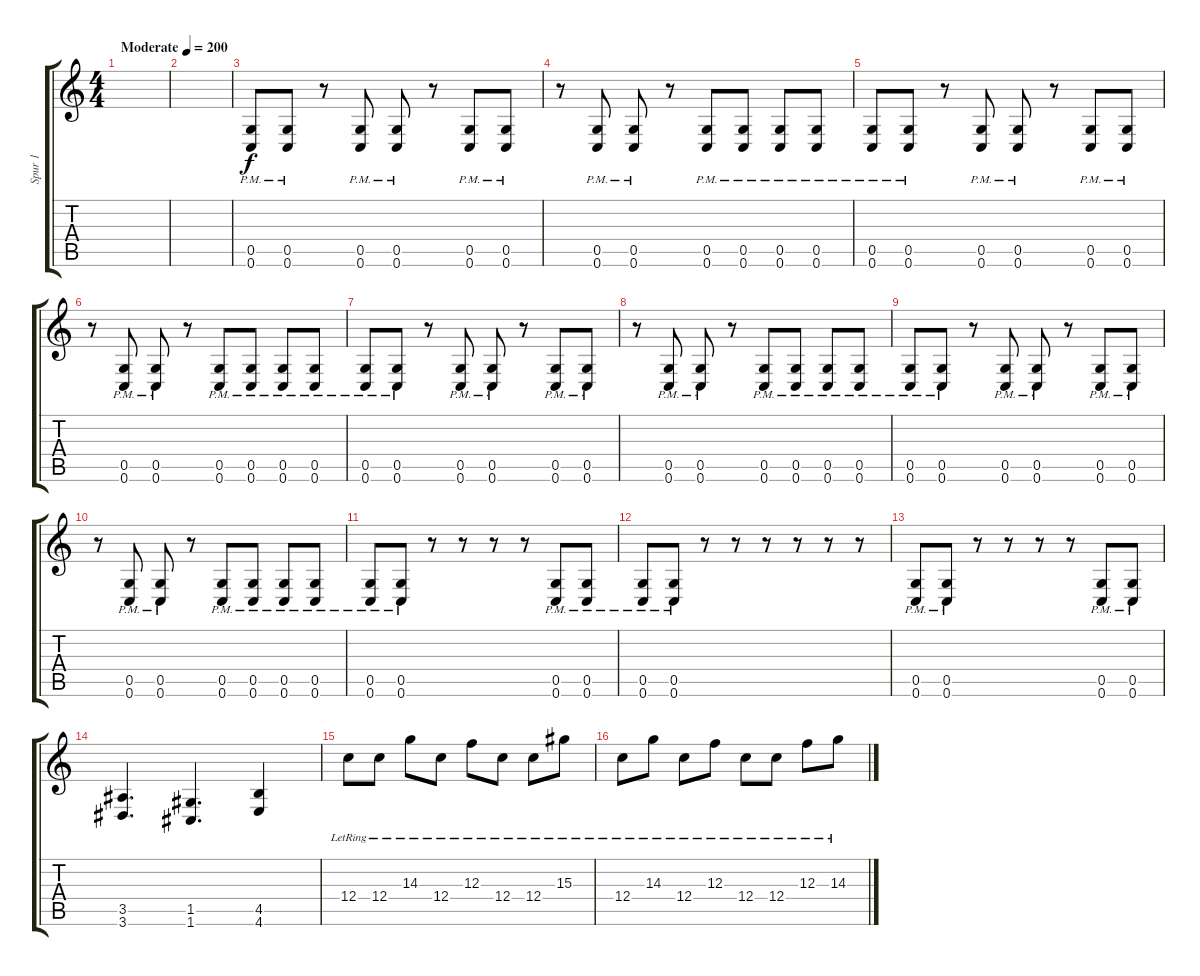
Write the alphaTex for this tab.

\track ("Spur 1" "Spur 1") {instrument distortionguitar}
\staff {score tabs}
\tuning (D4 A3 F3 C3 G2 C2) {hide}
\ts (4 4)
\tempo (200 "Moderate")
\clef g2
\ks c
|
|
(0.5{pm} 0.6{pm}).8 (0.5{pm} 0.6{pm}).8 r.8 (0.5{pm} 0.6{pm}).8 (0.5{pm} 0.6{pm}).8 r.8 (0.5{pm} 0.6{pm}).8 (0.5{pm} 0.6{pm}).8 |
r.8 (0.5{pm} 0.6{pm}).8 (0.5{pm} 0.6{pm}).8 r.8 (0.5{pm} 0.6{pm}).8 (0.5{pm} 0.6{pm}).8 (0.5{pm} 0.6{pm}).8 (0.5{pm} 0.6{pm}).8 |
(0.5{pm} 0.6{pm}).8 (0.5{pm} 0.6{pm}).8 r.8 (0.5{pm} 0.6{pm}).8 (0.5{pm} 0.6{pm}).8 r.8 (0.5{pm} 0.6{pm}).8 (0.5{pm} 0.6{pm}).8 |
r.8 (0.5{pm} 0.6{pm}).8 (0.5{pm} 0.6{pm}).8 r.8 (0.5{pm} 0.6{pm}).8 (0.5{pm} 0.6{pm}).8 (0.5{pm} 0.6{pm}).8 (0.5{pm} 0.6{pm}).8 |
(0.5{pm} 0.6{pm}).8 (0.5{pm} 0.6{pm}).8 r.8 (0.5{pm} 0.6{pm}).8 (0.5{pm} 0.6{pm}).8 r.8 (0.5{pm} 0.6{pm}).8 (0.5{pm} 0.6{pm}).8 |
r.8 (0.5{pm} 0.6{pm}).8 (0.5{pm} 0.6{pm}).8 r.8 (0.5{pm} 0.6{pm}).8 (0.5{pm} 0.6{pm}).8 (0.5{pm} 0.6{pm}).8 (0.5{pm} 0.6{pm}).8 |
(0.5{pm} 0.6{pm}).8 (0.5{pm} 0.6{pm}).8 r.8 (0.5{pm} 0.6{pm}).8 (0.5{pm} 0.6{pm}).8 r.8 (0.5{pm} 0.6{pm}).8 (0.5{pm} 0.6{pm}).8 |
r.8 (0.5{pm} 0.6{pm}).8 (0.5{pm} 0.6{pm}).8 r.8 (0.5{pm} 0.6{pm}).8 (0.5{pm} 0.6{pm}).8 (0.5{pm} 0.6{pm}).8 (0.5{pm} 0.6{pm}).8 |
(0.5{pm} 0.6{pm}).8 (0.5{pm} 0.6{pm}).8 r.8 r.8 r.8 r.8 (0.5{pm} 0.6{pm}).8 (0.5{pm} 0.6{pm}).8 |
(0.5 0.6{pm}).8 (0.5 0.6{pm}).8 r.8 r.8 r.8 r.8 r.8 r.8 |
(0.5{pm} 0.6{pm}).8 (0.5{pm} 0.6{pm}).8 r.8 r.8 r.8 r.8 (0.5{pm} 0.6{pm}).8 (0.5{pm} 0.6{pm}).8 |
(3.5 3.6).4{d} (1.5 1.6).4{d} (4.5 4.6).4 |
12.4{lr}.8 12.4{lr}.8 14.3{lr}.8 12.4{lr}.8 12.3{lr}.8 12.4{lr}.8 12.4{lr}.8 15.3{lr}.8 |
12.4{lr}.8 14.3{lr}.8 12.4{lr}.8 12.3{lr}.8 12.4{lr}.8 12.4{lr}.8 12.3{lr}.8 14.3{lr}.8
